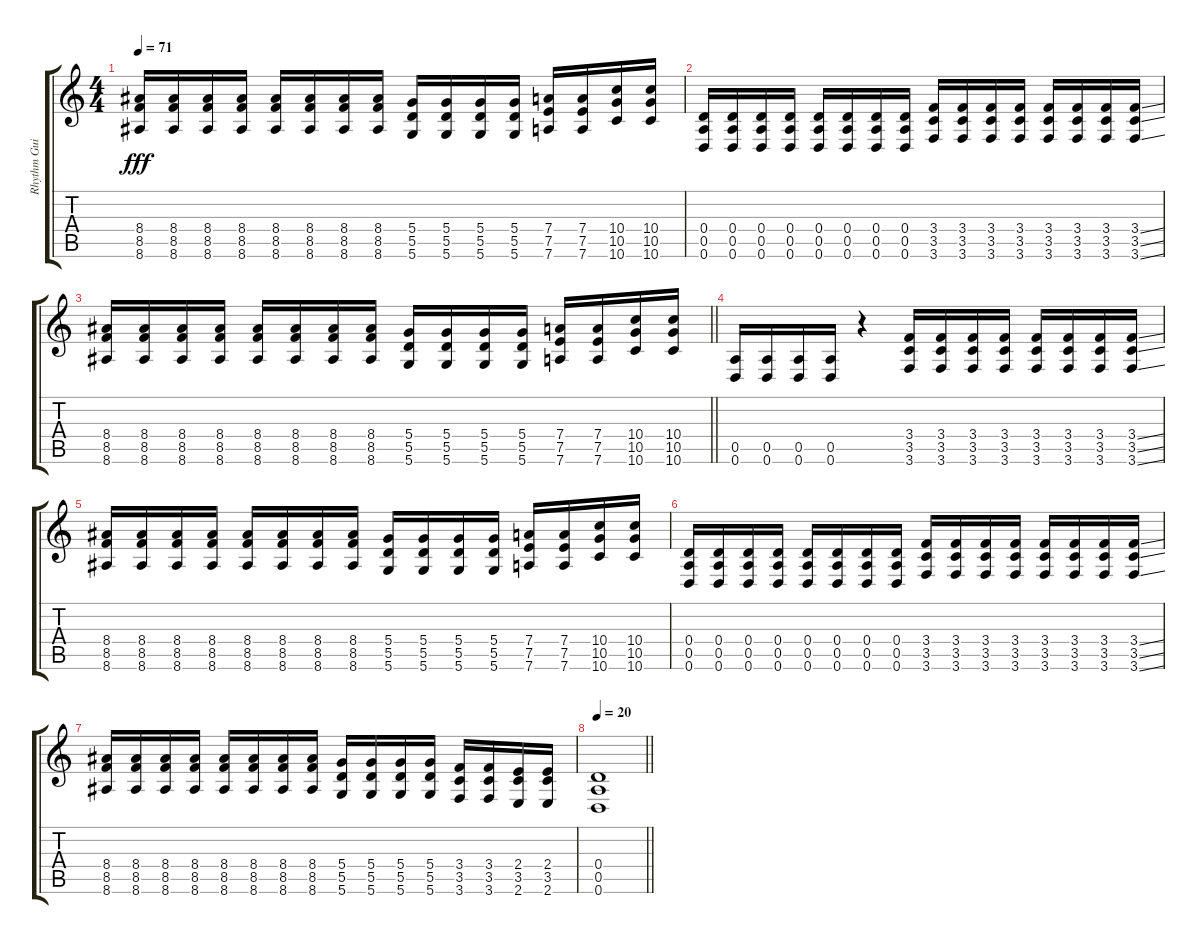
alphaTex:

\track ("Rhythm Guitar" "Rhythm Gui") {instrument distortionguitar}
\staff {score tabs}
\tuning (E4 B3 G3 D3 A2 D2) {hide}
\ts (4 4)
\tempo 71
\clef g2
\ks c
(8.4 8.5 8.6).16{dy fff} (8.4 8.5 8.6).16 (8.4 8.5 8.6).16 (8.4 8.5 8.6).16 (8.4 8.5 8.6).16 (8.4 8.5 8.6).16 (8.4 8.5 8.6).16 (8.4 8.5 8.6).16 (5.4 5.5 5.6).16 (5.4 5.5 5.6).16 (5.4 5.5 5.6).16 (5.4 5.5 5.6).16 (7.4 7.5 7.6).16 (7.4 7.5 7.6).16 (10.4 10.5 10.6).16 (10.4 10.5 10.6).16 |
(0.4 0.5 0.6).16 (0.4 0.5 0.6).16 (0.4 0.5 0.6).16 (0.4 0.5 0.6).16 (0.4 0.5 0.6).16 (0.4 0.5 0.6).16 (0.4 0.5 0.6).16 (0.4 0.5 0.6).16 (3.4 3.5 3.6).16 (3.4 3.5 3.6).16 (3.4 3.5 3.6).16 (3.4 3.5 3.6).16 (3.4 3.5 3.6).16 (3.4 3.5 3.6).16 (3.4 3.5 3.6).16 (3.4{ss} 3.5{ss} 3.6{ss}).16 |
\barLineRight lightlight
(8.4 8.5 8.6).16 (8.4 8.5 8.6).16 (8.4 8.5 8.6).16 (8.4 8.5 8.6).16 (8.4 8.5 8.6).16 (8.4 8.5 8.6).16 (8.4 8.5 8.6).16 (8.4 8.5 8.6).16 (5.4 5.5 5.6).16 (5.4 5.5 5.6).16 (5.4 5.5 5.6).16 (5.4 5.5 5.6).16 (7.4 7.5 7.6).16 (7.4 7.5 7.6).16 (10.4 10.5 10.6).16 (10.4 10.5 10.6).16 |
(0.5 0.6).16 (0.5 0.6).16 (0.5 0.6).16 (0.5 0.6).16 r.4 (3.4 3.5 3.6).16 (3.4 3.5 3.6).16 (3.4 3.5 3.6).16 (3.4 3.5 3.6).16 (3.4 3.5 3.6).16 (3.4 3.5 3.6).16 (3.4 3.5 3.6).16 (3.4{ss} 3.5{ss} 3.6{ss}).16 |
(8.4 8.5 8.6).16 (8.4 8.5 8.6).16 (8.4 8.5 8.6).16 (8.4 8.5 8.6).16 (8.4 8.5 8.6).16 (8.4 8.5 8.6).16 (8.4 8.5 8.6).16 (8.4 8.5 8.6).16 (5.4 5.5 5.6).16 (5.4 5.5 5.6).16 (5.4 5.5 5.6).16 (5.4 5.5 5.6).16 (7.4 7.5 7.6).16 (7.4 7.5 7.6).16 (10.4 10.5 10.6).16 (10.4 10.5 10.6).16 |
(0.4 0.5 0.6).16 (0.4 0.5 0.6).16 (0.4 0.5 0.6).16 (0.4 0.5 0.6).16 (0.4 0.5 0.6).16 (0.4 0.5 0.6).16 (0.4 0.5 0.6).16 (0.4 0.5 0.6).16 (3.4 3.5 3.6).16 (3.4 3.5 3.6).16 (3.4 3.5 3.6).16 (3.4 3.5 3.6).16 (3.4 3.5 3.6).16 (3.4 3.5 3.6).16 (3.4 3.5 3.6).16 (3.4{ss} 3.5{ss} 3.6{ss}).16 |
(8.4 8.5 8.6).16 (8.4 8.5 8.6).16 (8.4 8.5 8.6).16 (8.4 8.5 8.6).16 (8.4 8.5 8.6).16 (8.4 8.5 8.6).16 (8.4 8.5 8.6).16 (8.4 8.5 8.6).16 (5.4 5.5 5.6).16 (5.4 5.5 5.6).16 (5.4 5.5 5.6).16 (5.4 5.5 5.6).16 (3.4 3.5 3.6).16 (3.4 3.5 3.6).16 (2.4 3.5 2.6).16 (2.4 3.5 2.6).16 |
\tempo 20
\barLineRight lightlight
(0.4 0.5 0.6).1{volume 0}
